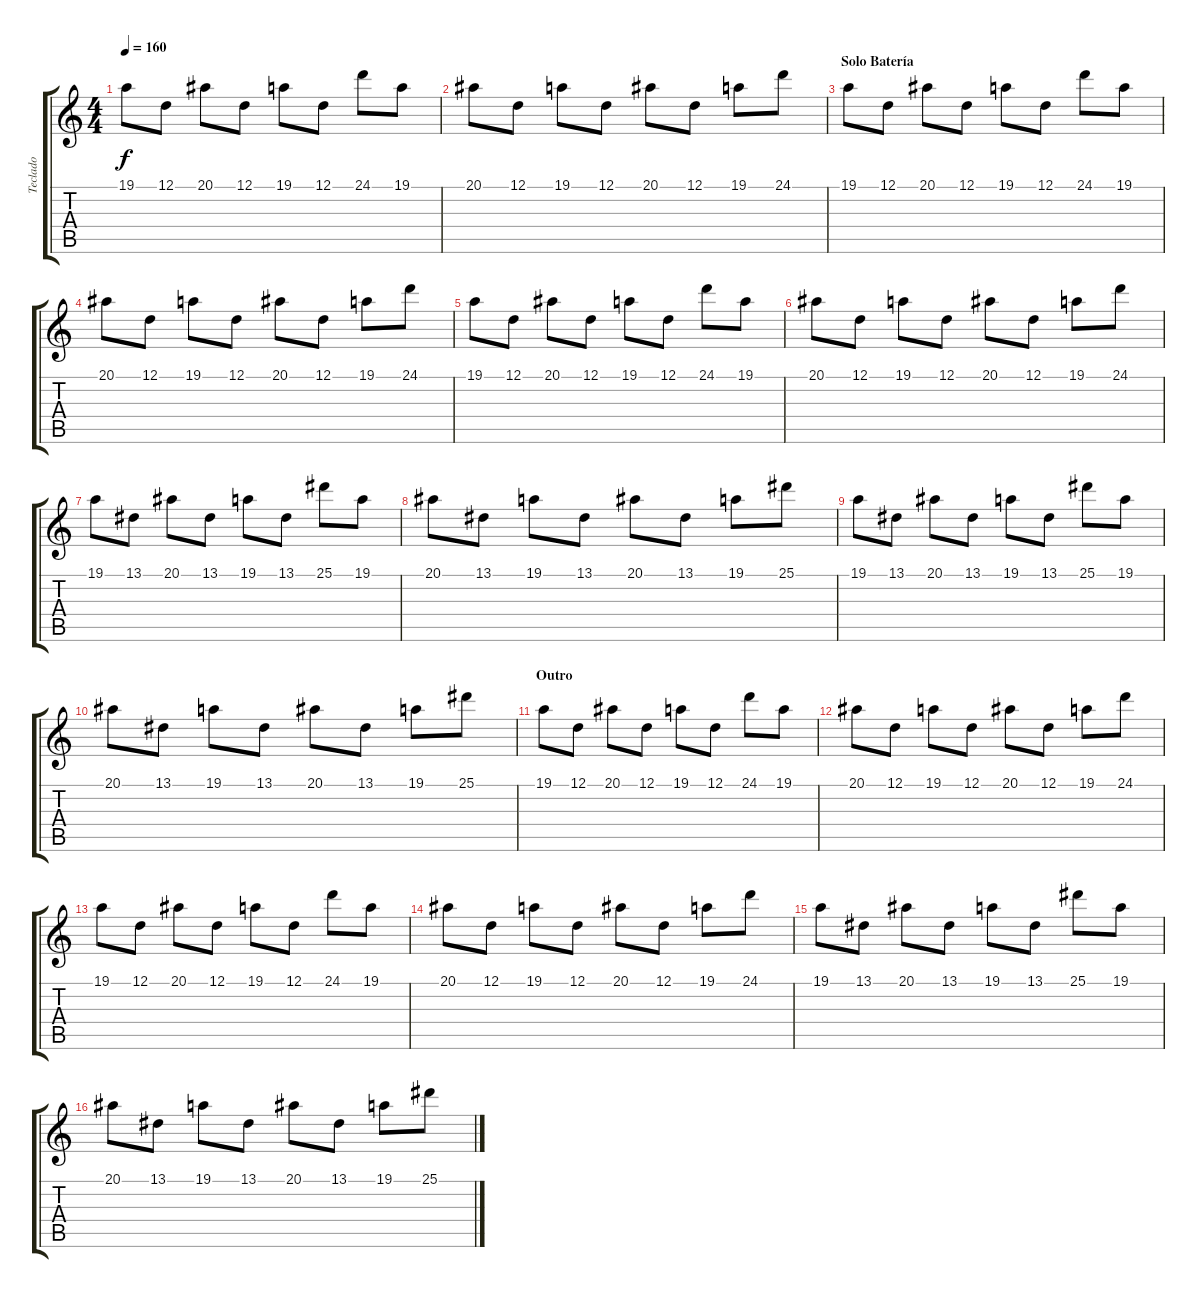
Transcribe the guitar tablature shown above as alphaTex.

\track ("Teclado" "Teclado") {instrument pad1newage}
\staff {score tabs}
\tuning (D4 A3 F3 C3 G2 D2) {hide}
\ts (4 4)
\tempo 160
\clef g2
\ks c
19.1.8{dy f} 12.1.8 20.1.8 12.1.8 19.1.8 12.1.8 24.1.8 19.1.8 |
20.1.8 12.1.8 19.1.8 12.1.8 20.1.8 12.1.8 19.1.8 24.1.8 |
\section ("" "Solo Batería")
19.1.8 12.1.8 20.1.8 12.1.8 19.1.8 12.1.8 24.1.8 19.1.8 |
20.1.8 12.1.8 19.1.8 12.1.8 20.1.8 12.1.8 19.1.8 24.1.8 |
19.1.8 12.1.8 20.1.8 12.1.8 19.1.8 12.1.8 24.1.8 19.1.8 |
20.1.8 12.1.8 19.1.8 12.1.8 20.1.8 12.1.8 19.1.8 24.1.8 |
19.1.8 13.1.8 20.1.8 13.1.8 19.1.8 13.1.8 25.1.8 19.1.8 |
20.1.8 13.1.8 19.1.8 13.1.8 20.1.8 13.1.8 19.1.8 25.1.8 |
19.1.8 13.1.8 20.1.8 13.1.8 19.1.8 13.1.8 25.1.8 19.1.8 |
20.1.8 13.1.8 19.1.8 13.1.8 20.1.8 13.1.8 19.1.8 25.1.8 |
\section ("" "Outro")
19.1.8 12.1.8 20.1.8 12.1.8 19.1.8 12.1.8 24.1.8 19.1.8 |
20.1.8 12.1.8 19.1.8 12.1.8 20.1.8 12.1.8 19.1.8 24.1.8 |
19.1.8 12.1.8 20.1.8 12.1.8 19.1.8 12.1.8 24.1.8 19.1.8 |
20.1.8 12.1.8 19.1.8 12.1.8 20.1.8 12.1.8 19.1.8 24.1.8 |
19.1.8 13.1.8 20.1.8 13.1.8 19.1.8 13.1.8 25.1.8 19.1.8 |
20.1.8 13.1.8 19.1.8 13.1.8 20.1.8 13.1.8 19.1.8 25.1.8
